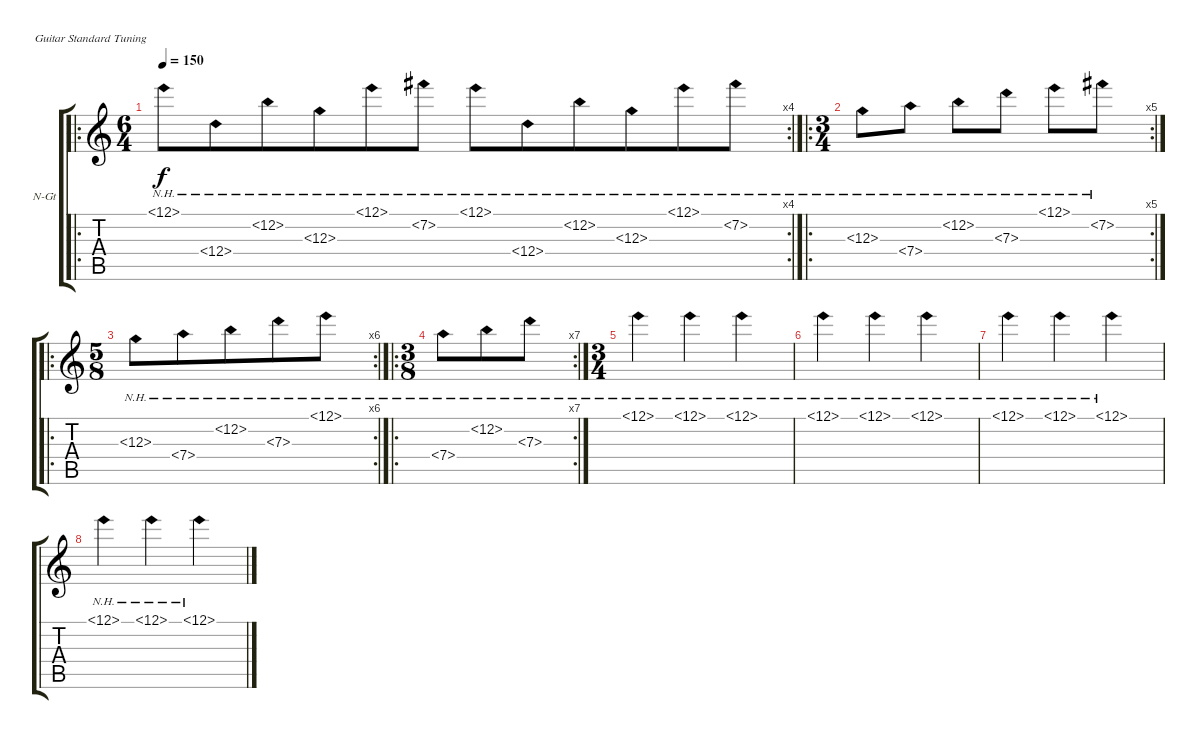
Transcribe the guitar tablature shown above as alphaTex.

\bracketExtendMode groupsimilarinstruments
\firstSystemTrackNameOrientation horizontal
\otherSystemsTrackNameOrientation horizontal
\track ("Ãèòàðà" "N-Gt") {instrument acousticguitarnylon}
\staff {score tabs}
\tuning (E4 B3 G3 D3 A2 E2)
\ro
\rc 4
\ts (6 4)
\beaming (8 6 6)
\tempo 150
\clef g2
\ks c
12.1{nh}.8{dy f} 6.4{nh}.8 12.2{nh}.8 6.3{nh}.8 12.1{nh}.8 7.2{nh}.8 12.1{nh}.8 6.4{nh}.8 12.2{nh}.8 6.3{nh}.8 12.1{nh}.8 7.2{nh}.8 |
\ro
\rc 5
\ts (3 4)
\beaming (8 2 2 2)
12.3{nh}.8 7.4{nh}.8 12.2{nh}.8 7.3{nh}.8 12.1{nh}.8 7.2{nh}.8 |
\ro
\rc 6
\ts (5 8)
\beaming (8 3 2)
12.3{nh}.8 7.4{nh}.8 12.2{nh}.8{beam merge} 7.3{nh}.8 12.1{nh}.8 |
\ro
\rc 7
\ts (3 8)
\beaming (8 3)
7.4{nh}.8 12.2{nh}.8{beam merge} 7.3{nh}.8 |
\ts (3 4)
\beaming (8 2 2 2)
12.1{nh}.4 12.1{nh}.4 12.1{nh}.4 |
12.1{nh}.4 12.1{nh}.4 12.1{nh}.4 |
12.1{nh}.4 12.1{nh}.4 12.1{nh}.4 |
12.1{nh}.4 12.1{nh}.4 12.1{nh}.4
